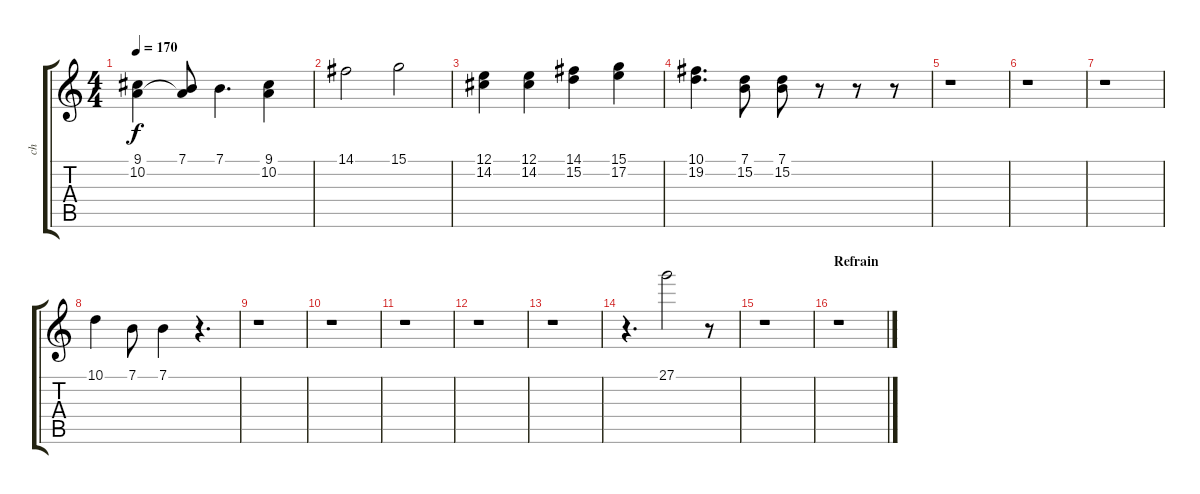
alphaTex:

\track ("ch" "ch") {instrument acousticgrandpiano}
\staff {score tabs}
\tuning (E4 B3 G3 D3 A2 E2) {hide}
\ts (4 4)
\tempo 170
\clef g2
\ks c
(9.1 10.2).4{dy f} (7.1 10.2{t}).8 7.1.4{d} (9.1 10.2).4 |
14.1.2 15.1.2 |
(12.1 14.2).4 (12.1 14.2).4 (14.1 15.2).4 (15.1 17.2).4 |
(10.1 19.2).4{d} (7.1 15.2).8 (7.1 15.2).8 r.8 r.8 r.8 |
r.1 |
r.1 |
r.1 |
10.1.4 7.1.8 7.1.4 r.4{d} |
r.1 |
r.1 |
r.1 |
r.1 |
r.1 |
r.4{d} 27.1.2 r.8 |
r.1 |
\section ("" "Refrain")
r.1
